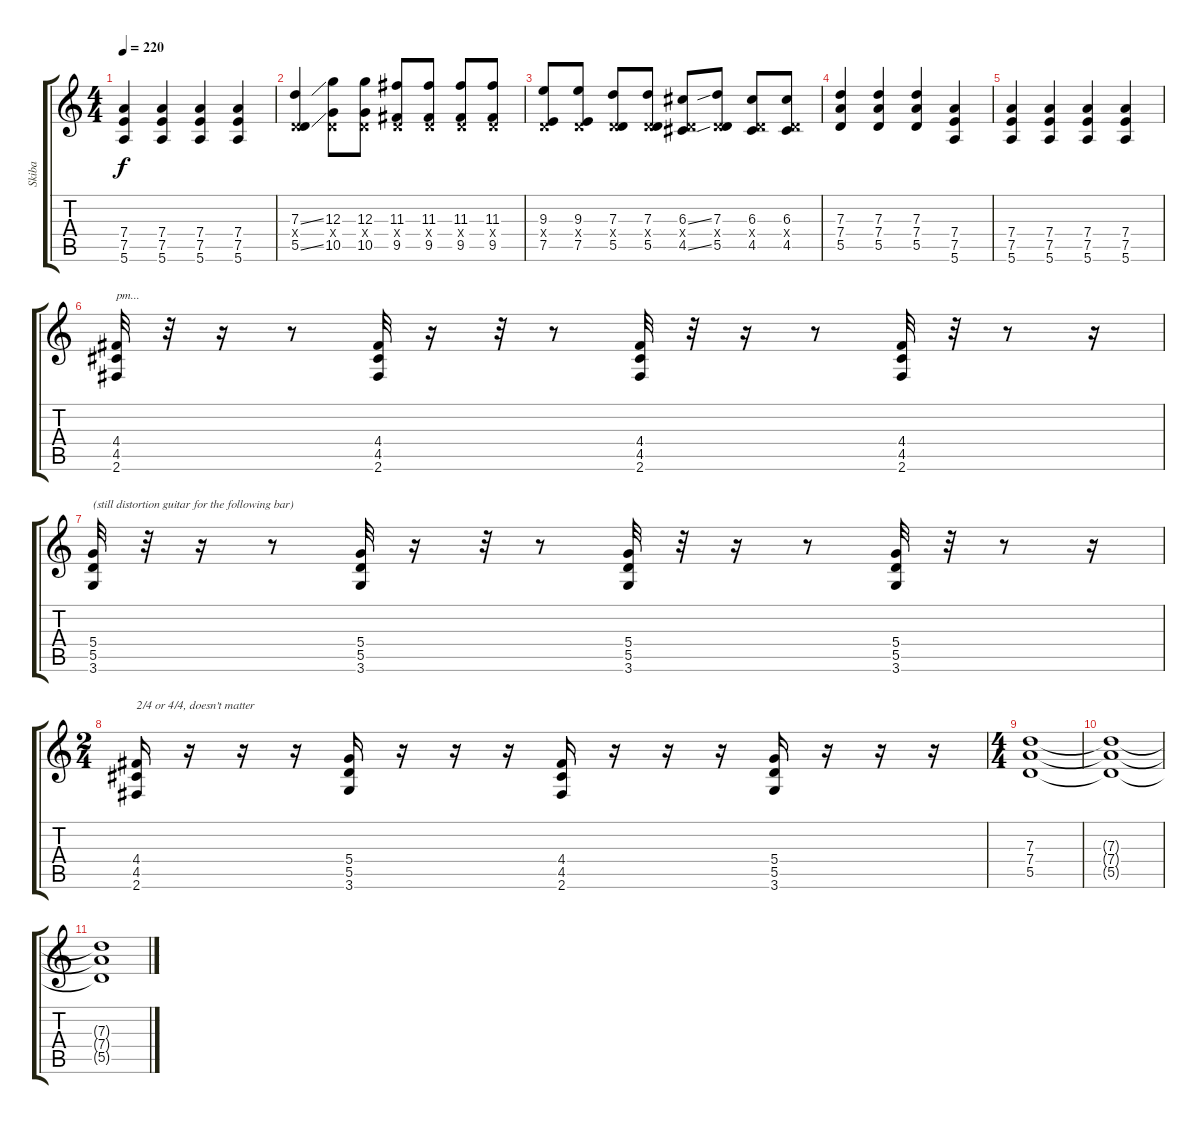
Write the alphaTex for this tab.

\track ("Skiba" "Skiba") {instrument distortionguitar}
\staff {score tabs}
\tuning (E4 B3 G3 D3 A2 E2) {hide}
\ts (4 4)
\tempo 220
\clef g2
\ks c
(7.4 7.5 5.6).4{dy f} (7.4 7.5 5.6).4 (7.4 7.5 5.6).4 (7.4 7.5 5.6).4 |
(7.3{ss} 0.4{x} 5.5{ss}).4 (12.3 0.4{x} 10.5).8 (12.3 0.4{x} 10.5).8 (11.3 0.4{x} 9.5).8 (11.3 0.4{x} 9.5).8 (11.3 0.4{x} 9.5).8 (11.3 0.4{x} 9.5).8 |
(9.3 0.4{x} 7.5).8 (9.3 0.4{x} 7.5).8 (7.3 0.4{x} 5.5).8 (7.3 0.4{x} 5.5).8 (6.3{ss} 0.4{x} 4.5{ss}).8 (7.3 0.4{x} 5.5).8 (6.3 0.4{x} 4.5).8 (6.3 0.4{x} 4.5).8 |
(7.3 7.4 5.5).4 (7.3 7.4 5.5).4 (7.3 7.4 5.5).4 (7.4 7.5 5.6).4 |
(7.4 7.5 5.6).4 (7.4 7.5 5.6).4 (7.4 7.5 5.6).4 (7.4 7.5 5.6).4 |
(4.4 4.5 2.6).32{txt "pm..."} r.32 r.16 r.8 (4.4 4.5 2.6).32 r.16 r.32 r.8 (4.4 4.5 2.6).32 r.32 r.16 r.8 (4.4 4.5 2.6).32 r.32 r.8 r.16 |
(5.4 5.5 3.6).32{txt "(still distortion guitar for the following bar)"} r.32 r.16 r.8 (5.4 5.5 3.6).32 r.16 r.32 r.8 (5.4 5.5 3.6).32 r.32 r.16 r.8 (5.4 5.5 3.6).32 r.32 r.8 r.16 |
\ts (2 4)
(4.4 4.5 2.6).16{txt "2/4 or 4/4, doesn't matter "} r.16 r.16 r.16 (5.4 5.5 3.6).16 r.16 r.16 r.16 (4.4 4.5 2.6).16 r.16 r.16 r.16 (5.4 5.5 3.6).16 r.16 r.16 r.16 |
\ts (4 4)
(7.3 7.4 5.5).1{volume 0} |
(7.3{t} 7.4{t} 5.5{t}).1 |
(7.3{t} 7.4{t} 5.5{t}).1
